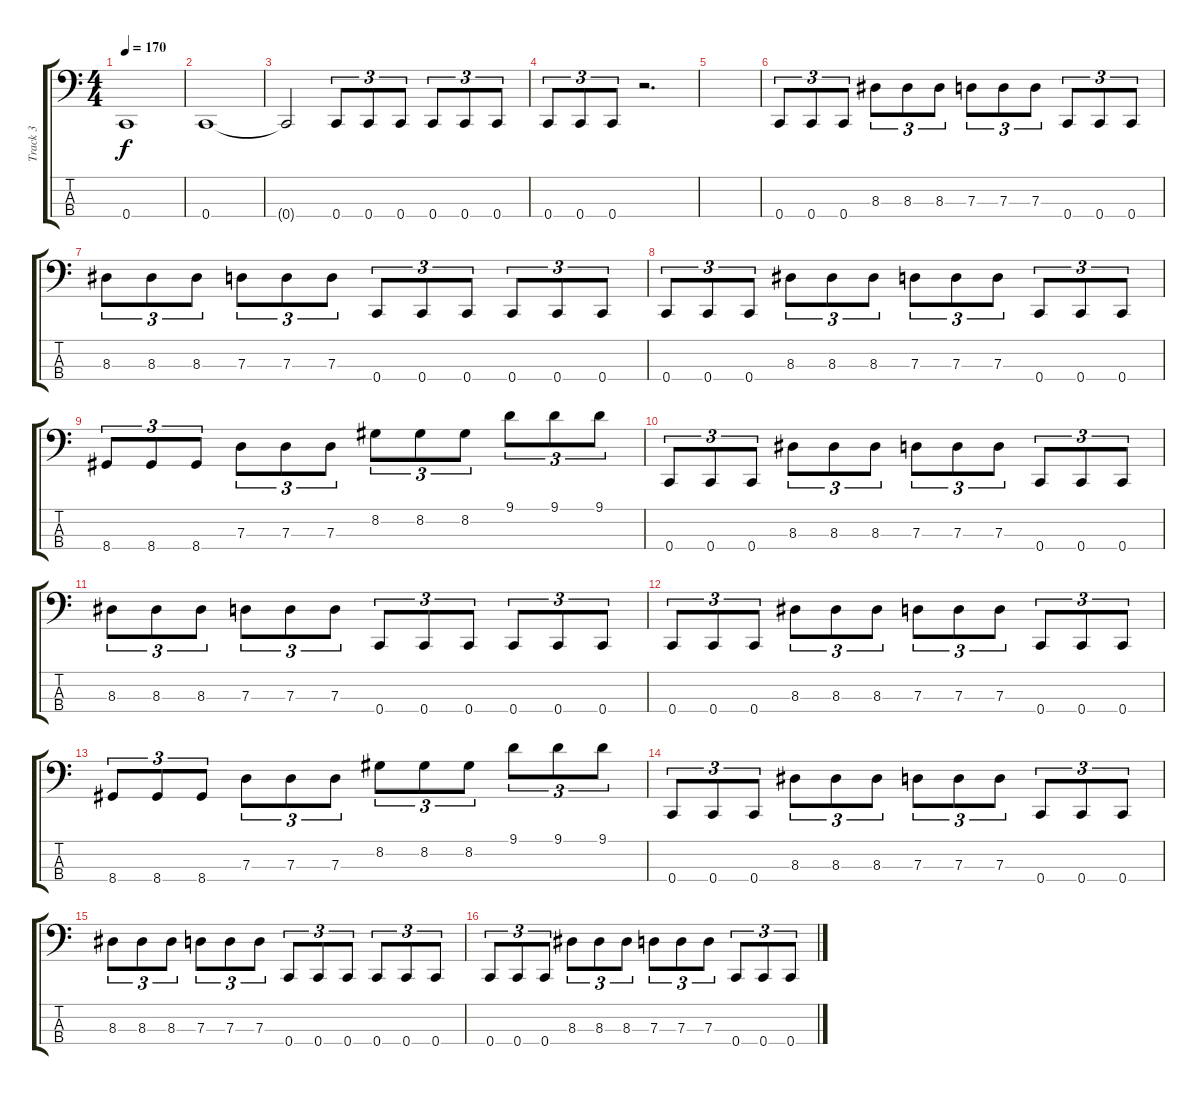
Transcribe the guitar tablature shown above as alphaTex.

\track ("Track 3" "Track 3") {instrument electricbasspick}
\staff {score tabs}
\tuning (F2 C2 G1 C1) {hide}
\ts (4 4)
\tempo 170
\clef f4
\ks c
0.4.1{dy f instrument electricbasspick} |
0.4.1 |
0.4{t}.2 0.4.8{tu (3 2)} 0.4.8{tu (3 2)} 0.4.8{tu (3 2)} 0.4.8{tu (3 2)} 0.4.8{tu (3 2)} 0.4.8{tu (3 2)} |
0.4.8{tu (3 2)} 0.4.8{tu (3 2)} 0.4.8{tu (3 2)} r.2{d} |
|
0.4.8{tu (3 2)} 0.4.8{tu (3 2)} 0.4.8{tu (3 2)} 8.3.8{tu (3 2)} 8.3.8{tu (3 2)} 8.3.8{tu (3 2)} 7.3.8{tu (3 2)} 7.3.8{tu (3 2)} 7.3.8{tu (3 2)} 0.4.8{tu (3 2)} 0.4.8{tu (3 2)} 0.4.8{tu (3 2)} |
8.3.8{tu (3 2)} 8.3.8{tu (3 2)} 8.3.8{tu (3 2)} 7.3.8{tu (3 2)} 7.3.8{tu (3 2)} 7.3.8{tu (3 2)} 0.4.8{tu (3 2)} 0.4.8{tu (3 2)} 0.4.8{tu (3 2)} 0.4.8{tu (3 2)} 0.4.8{tu (3 2)} 0.4.8{tu (3 2)} |
0.4.8{tu (3 2)} 0.4.8{tu (3 2)} 0.4.8{tu (3 2)} 8.3.8{tu (3 2)} 8.3.8{tu (3 2)} 8.3.8{tu (3 2)} 7.3.8{tu (3 2)} 7.3.8{tu (3 2)} 7.3.8{tu (3 2)} 0.4.8{tu (3 2)} 0.4.8{tu (3 2)} 0.4.8{tu (3 2)} |
8.4.8{tu (3 2)} 8.4.8{tu (3 2)} 8.4.8{tu (3 2)} 7.3.8{tu (3 2)} 7.3.8{tu (3 2)} 7.3.8{tu (3 2)} 8.2.8{tu (3 2)} 8.2.8{tu (3 2)} 8.2.8{tu (3 2)} 9.1.8{tu (3 2)} 9.1.8{tu (3 2)} 9.1.8{tu (3 2)} |
0.4.8{tu (3 2)} 0.4.8{tu (3 2)} 0.4.8{tu (3 2)} 8.3.8{tu (3 2)} 8.3.8{tu (3 2)} 8.3.8{tu (3 2)} 7.3.8{tu (3 2)} 7.3.8{tu (3 2)} 7.3.8{tu (3 2)} 0.4.8{tu (3 2)} 0.4.8{tu (3 2)} 0.4.8{tu (3 2)} |
8.3.8{tu (3 2)} 8.3.8{tu (3 2)} 8.3.8{tu (3 2)} 7.3.8{tu (3 2)} 7.3.8{tu (3 2)} 7.3.8{tu (3 2)} 0.4.8{tu (3 2)} 0.4.8{tu (3 2)} 0.4.8{tu (3 2)} 0.4.8{tu (3 2)} 0.4.8{tu (3 2)} 0.4.8{tu (3 2)} |
0.4.8{tu (3 2)} 0.4.8{tu (3 2)} 0.4.8{tu (3 2)} 8.3.8{tu (3 2)} 8.3.8{tu (3 2)} 8.3.8{tu (3 2)} 7.3.8{tu (3 2)} 7.3.8{tu (3 2)} 7.3.8{tu (3 2)} 0.4.8{tu (3 2)} 0.4.8{tu (3 2)} 0.4.8{tu (3 2)} |
8.4.8{tu (3 2)} 8.4.8{tu (3 2)} 8.4.8{tu (3 2)} 7.3.8{tu (3 2)} 7.3.8{tu (3 2)} 7.3.8{tu (3 2)} 8.2.8{tu (3 2)} 8.2.8{tu (3 2)} 8.2.8{tu (3 2)} 9.1.8{tu (3 2)} 9.1.8{tu (3 2)} 9.1.8{tu (3 2)} |
0.4.8{tu (3 2)} 0.4.8{tu (3 2)} 0.4.8{tu (3 2)} 8.3.8{tu (3 2)} 8.3.8{tu (3 2)} 8.3.8{tu (3 2)} 7.3.8{tu (3 2)} 7.3.8{tu (3 2)} 7.3.8{tu (3 2)} 0.4.8{tu (3 2)} 0.4.8{tu (3 2)} 0.4.8{tu (3 2)} |
8.3.8{tu (3 2)} 8.3.8{tu (3 2)} 8.3.8{tu (3 2)} 7.3.8{tu (3 2)} 7.3.8{tu (3 2)} 7.3.8{tu (3 2)} 0.4.8{tu (3 2)} 0.4.8{tu (3 2)} 0.4.8{tu (3 2)} 0.4.8{tu (3 2)} 0.4.8{tu (3 2)} 0.4.8{tu (3 2)} |
0.4.8{tu (3 2)} 0.4.8{tu (3 2)} 0.4.8{tu (3 2)} 8.3.8{tu (3 2)} 8.3.8{tu (3 2)} 8.3.8{tu (3 2)} 7.3.8{tu (3 2)} 7.3.8{tu (3 2)} 7.3.8{tu (3 2)} 0.4.8{tu (3 2)} 0.4.8{tu (3 2)} 0.4.8{tu (3 2)}
